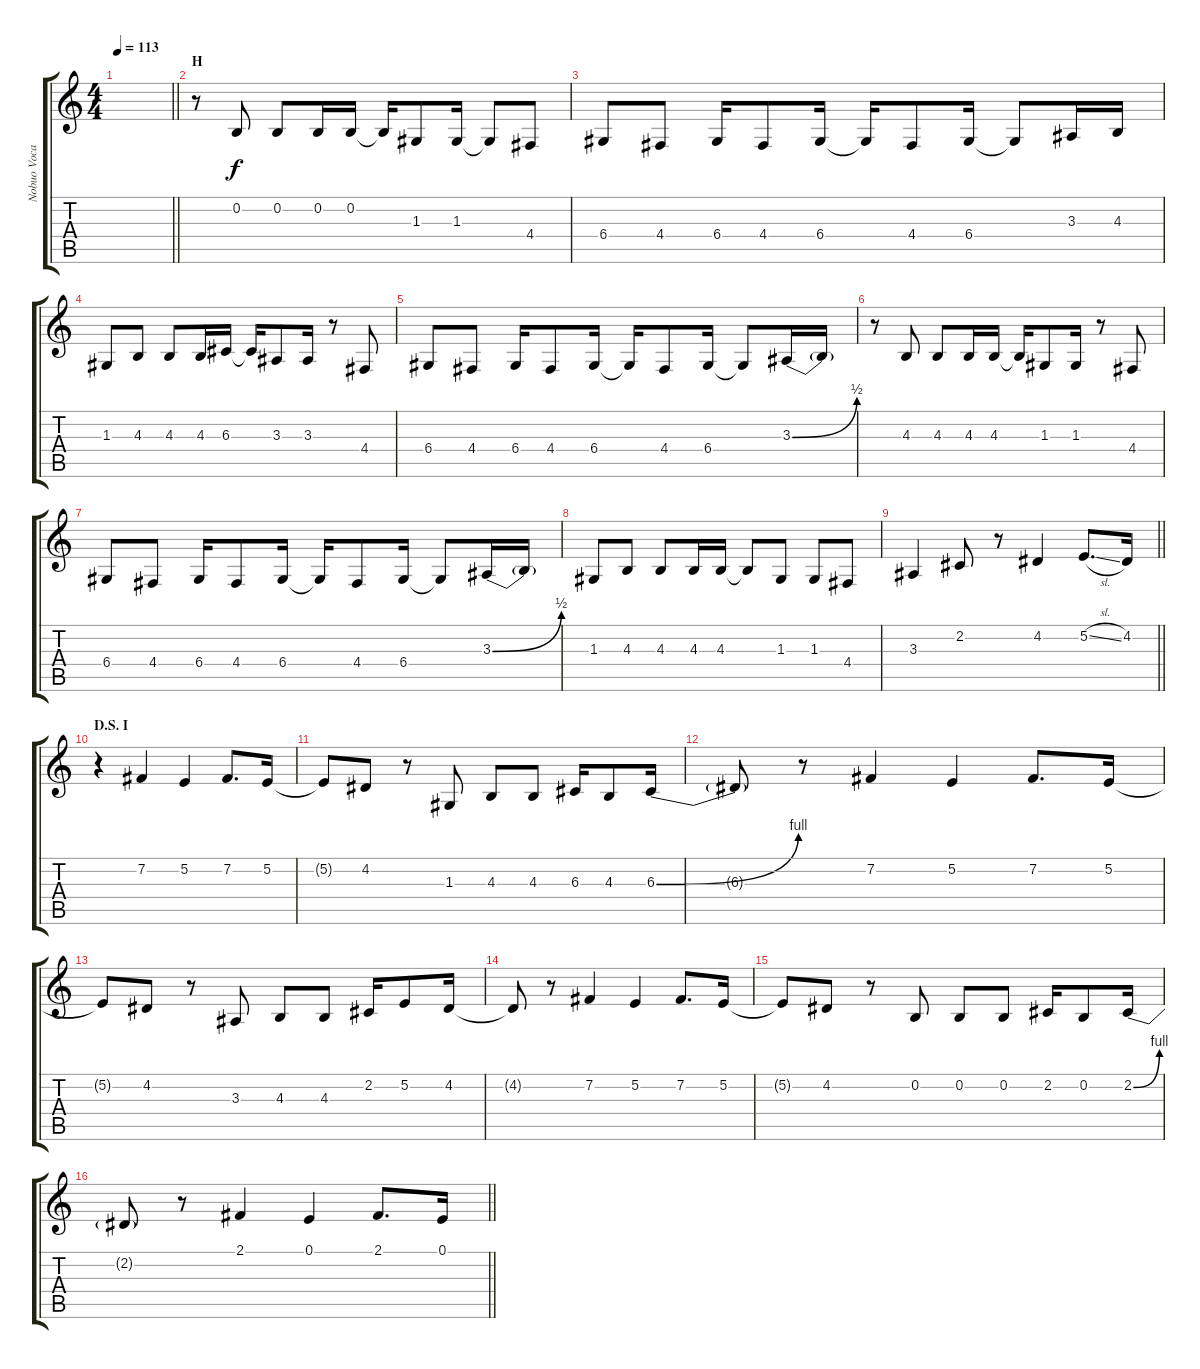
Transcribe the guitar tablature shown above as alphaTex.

\track ("Nobuo Vocals" "Nobuo Voca") {instrument tenorsax}
\staff {score tabs}
\tuning (E4 B3 G3 D3 A2 E2) {hide}
\ts (4 4)
\tempo 113
\clef g2
\barLineRight lightlight
\ks c
|
\section ("" "H")
r.8 0.2.8 0.2.8 0.2.16 0.2.16 0.2{t}.16 1.3.8 1.3.16 1.3{t}.8 4.4.8 |
6.4.8 4.4.8 6.4.16 4.4.8 6.4.16 6.4{t}.16 4.4.8 6.4.16 6.4{t}.8 3.3.16 4.3.16 |
1.3.8 4.3.8 4.3.8 4.3.16 6.3.16 6.3{t}.16 3.3.8 3.3.16 r.8 4.4.8 |
6.4.8 4.4.8 6.4.16 4.4.8 6.4.16 6.4{t}.16 4.4.8 6.4.16 6.4{t}.8 3.3{be (bend 0 0 60 2)}.16 3.3{t}.16 |
r.8 4.3.8 4.3.8 4.3.16 4.3.16 4.3{t}.16 1.3.8 1.3.16 r.8 4.4.8 |
6.4.8 4.4.8 6.4.16 4.4.8 6.4.16 6.4{t}.16 4.4.8 6.4.16 6.4{t}.8 3.3{be (bend 0 0 60 2)}.16 3.3{t}.16 |
1.3.8 4.3.8 4.3.8 4.3.16 4.3.16 4.3{t}.8 1.3.8 1.3.8 4.4.8 |
\barLineRight lightlight
3.3.4 2.2.8 r.8 4.2.4 5.2{sl}.8{d} 4.2.16 |
\section ("" "D.S. I")
r.4 7.2.4 5.2.4 7.2.8{d} 5.2.16 |
5.2{t}.8 4.2.8 r.8 1.3.8 4.3.8 4.3.8 6.3.16 4.3.8 6.3{be (bend 0 0 60 4)}.16 |
6.3{t}.8 r.8 7.2.4 5.2.4 7.2.8{d} 5.2.16 |
5.2{t}.8 4.2.8 r.8 3.3.8 4.3.8 4.3.8 2.2.16 5.2.8 4.2.16 |
4.2{t}.8 r.8 7.2.4 5.2.4 7.2.8{d} 5.2.16 |
5.2{t}.8 4.2.8 r.8 0.2.8 0.2.8 0.2.8 2.2.16 0.2.8 2.2{be (bend 0 0 60 4)}.16 |
\barLineRight lightlight
2.2{t}.8 r.8 2.1.4 0.1.4 2.1.8{d} 0.1.16
